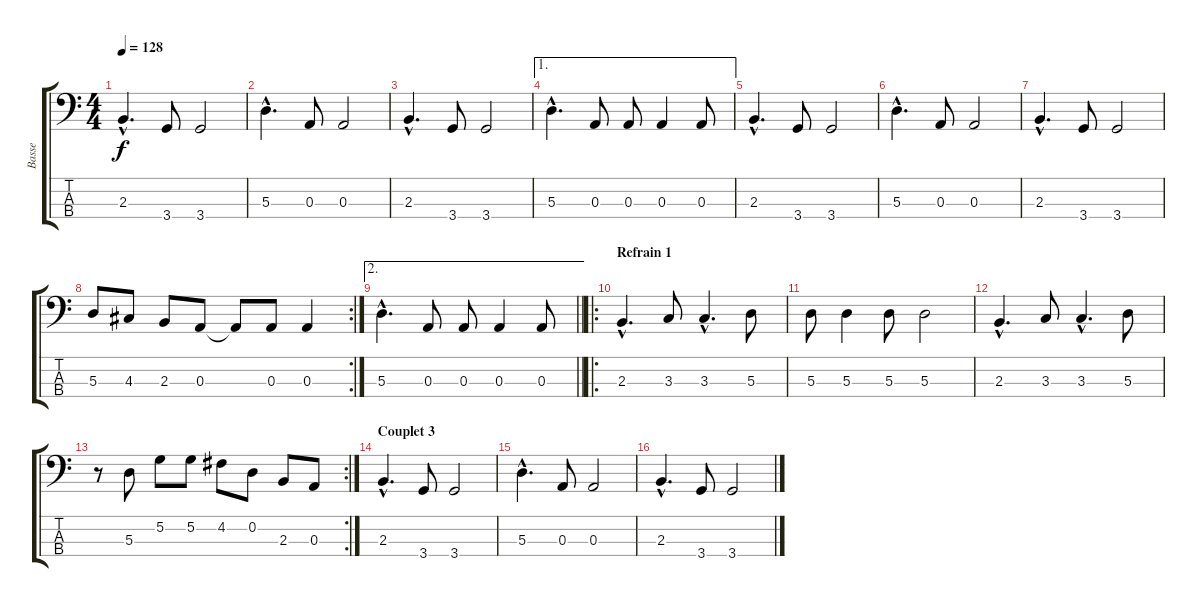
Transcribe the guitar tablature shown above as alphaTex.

\track ("Basse" "Basse") {instrument electricbassfinger}
\staff {score tabs}
\tuning (G2 D2 A1 E1) {hide}
\ts (4 4)
\tempo 128
\clef f4
\ks c
2.3{hac}.4{d dy f} 3.4.8 3.4.2 |
5.3{hac}.4{d} 0.3.8 0.3.2 |
2.3{hac}.4{d} 3.4.8 3.4.2 |
\ae 1
5.3{hac}.4{d} 0.3.8 0.3.8 0.3.4 0.3.8 |
2.3{hac}.4{d} 3.4.8 3.4.2 |
5.3{hac}.4{d} 0.3.8 0.3.2 |
2.3{hac}.4{d} 3.4.8 3.4.2 |
\rc 2
5.3.8 4.3.8 2.3.8 0.3.8 0.3{t}.8 0.3.8 0.3.4 |
\ae 2
\barLineRight lightlight
5.3{hac}.4{d} 0.3.8 0.3.8 0.3.4 0.3.8 |
\ro
\section ("" "Refrain 1")
2.3{hac}.4{d} 3.3.8 3.3{hac}.4{d} 5.3.8 |
5.3.8 5.3.4 5.3.8 5.3.2 |
2.3{hac}.4{d} 3.3.8 3.3{hac}.4{d} 5.3.8 |
\rc 2
r.8 5.3.8 5.2.8 5.2.8 4.2.8 0.2.8 2.3.8 0.3.8 |
\section ("" "Couplet 3")
2.3{hac}.4{d} 3.4.8 3.4.2 |
5.3{hac}.4{d} 0.3.8 0.3.2 |
2.3{hac}.4{d} 3.4.8 3.4.2
